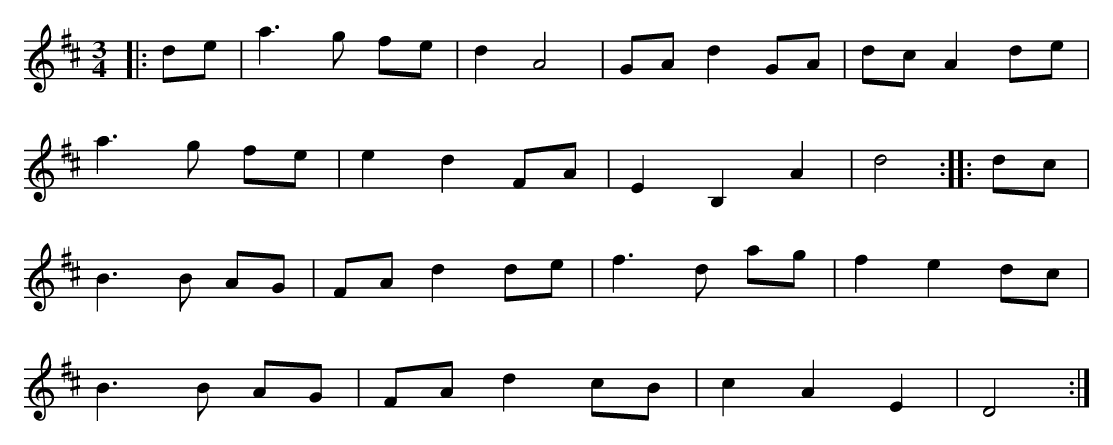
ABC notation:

X:1
M:3/4
K:D
|:de|a3g fe|d2A4|GAd2GA|dcA2 de|
a3g fe|e2d2FA|E2B,2A2|d4:|:dc|
B3B AG|FA d2 de|f3d ag|f2e2dc|
B3B AG|FA d2 cB|c2A2E2|D4:|
